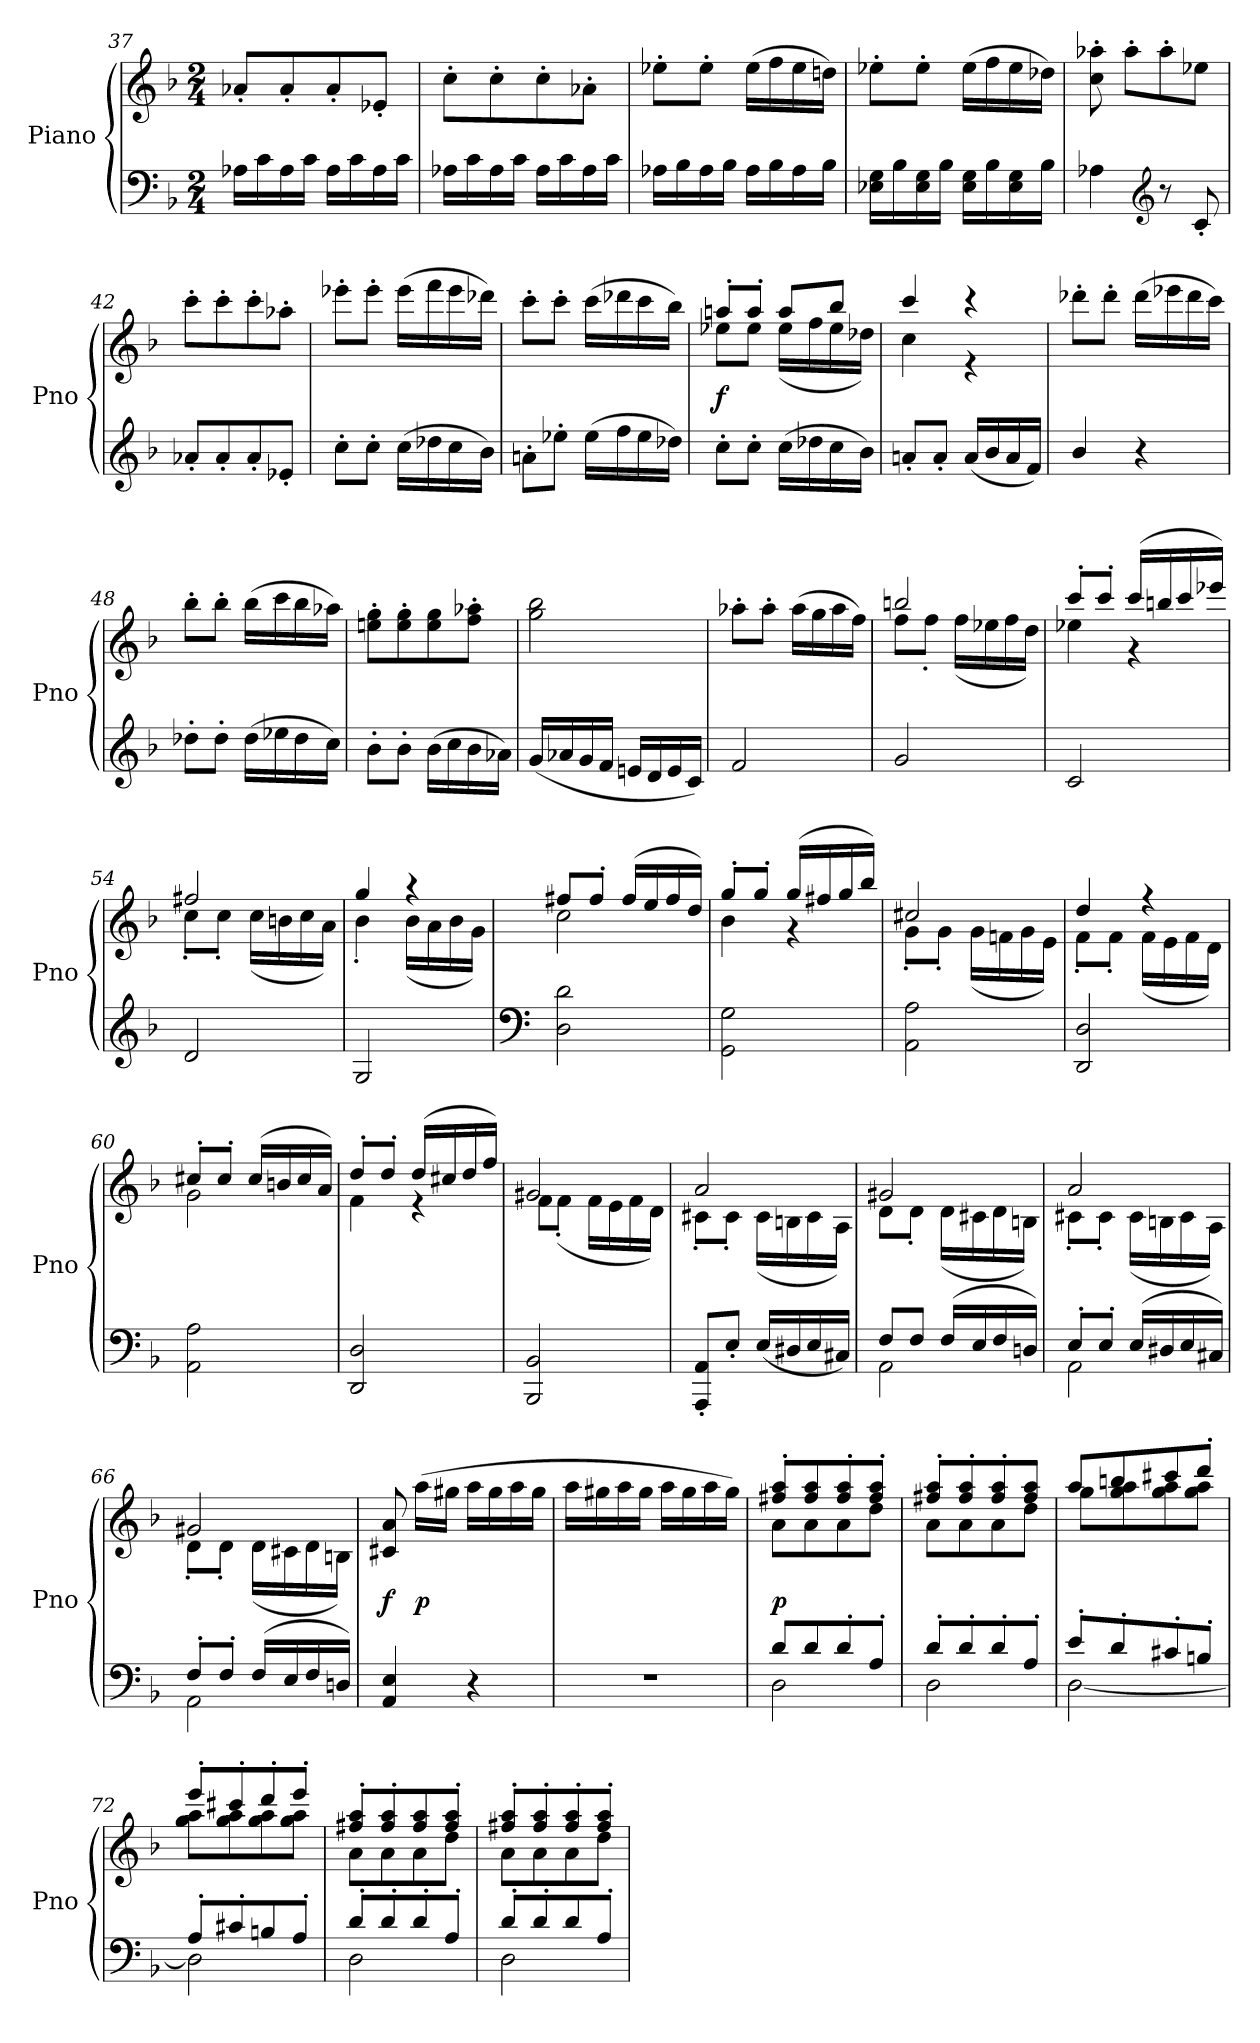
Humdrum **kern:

**kern	**kern	**dynam
*part1	*part1	*part1
*staff2	*staff1	*staff1/2
*I"Piano	*	*
*I'Pno	*	*
*clefF4	*clefG2	*
*k[b-]	*k[b-]	*
*F:	*F:	*
*M2/4	*M2/4	*
=37	=37	=37
16A-X\LL	8a-X'/L	.
16c\	.	.
16A-\	8a-'/	.
16c\JJ	.	.
16A-\LL	8a-'/	.
16c\	.	.
16A-\	8e-X'/J	.
16c\JJ	.	.
=38	=38	=38
16A-X\LL	8cc'\L	.
16c\	.	.
16A-\	8cc'\	.
16c\JJ	.	.
16A-\LL	8cc'\	.
16c\	.	.
16A-\	8a-X'\J	.
16c\JJ	.	.
=39	=39	=39
16A-X\LL	8ee-X'\L	.
16B-\	.	.
16A-\	8ee-'\J	.
16B-\JJ	.	.
16A-\LL	(16ee-\LL	.
16B-\	16ff\	.
16A-\	16ee-\	.
16B-\JJ	16ddn\JJ)	.
=40	=40	=40
16E-X\ 16G\LL	8ee-X'\L	.
16B-\	.	.
16E-\ 16G\	8ee-'\J	.
16B-\JJ	.	.
16E-\ 16G\LL	(16ee-\LL	.
16B-\	16ff\	.
16E-\ 16G\	16ee-\	.
16B-\JJ	16dd-X\JJ)	.
=41	=41	=41
4A-X\	8cc'\ 8aa-X'\	.
.	8aa-'\L	.
*clefG2	*	*
8r	8aa-'\	.
8c'/	8ee-X\J	.
=42	=42	=42
8a-X'/L	8ccc'\L	.
8a-'/	8ccc'\	.
8a-'/	8ccc'\	.
8e-X'/J	8aa-X'\J	.
=43	=43	=43
8cc'\L	8eee-X'\L	.
8cc'\J	8eee-'\J	.
(16cc\LL	(16eee-\LL	.
16dd-X\	16fff\	.
16cc\	16eee-\	.
16b-\JJ)	16ddd-X\JJ)	.
=44	=44	=44
8an'\L	8ccc'\L	.
8ee-X'\J	8ccc'\J	.
(16ee-\LL	(16ccc\LL	.
16ff\	16ddd-X\	.
16ee-\	16ccc\	.
16dd-X\JJ)	16bb-\JJ)	.
=45	=45	=45
*	*^	*
8cc'\L	8aan'/L	8ee-X\L	f
8cc'\J	8aa'/J	8ee-\J	.
(16cc\LL	8aa/L	(16ee-\LL	.
16dd-X\	.	16ff\	.
16cc\	8bb-/J	16ee-\	.
16b-\JJ)	.	16dd-X\JJ)	.
=46	=46	=46	=46
8an'/L	4ccc/	4cc\	.
8a'/J	.	.	.
(16a/LL	4r	4r	.
16b-/	.	.	.
16a/	.	.	.
16f/JJ)	.	.	.
*	*v	*v	*
=47	=47	=47
4b-/	8ddd-X'\L	.
.	8ddd-'\J	.
4r	(16ddd-\LL	.
.	16eee-X\	.
.	16ddd-\	.
.	16ccc\JJ)	.
=48	=48	=48
8dd-X'\L	8bb-'\L	.
8dd-'\J	8bb-'\J	.
(16dd-\LL	(16bb-\LL	.
16ee-X\	16ccc\	.
16dd-\	16bb-\	.
16cc\JJ)	16aa-X\JJ)	.
=49	=49	=49
8b-'\L	8een'\ 8gg'\L	.
8b-'\J	8ee'\ 8gg'\	.
(16b-\LL	8ee\ 8gg\	.
16cc\	.	.
16b-\	8ff'\ 8aa-X'\J	.
16a-X\JJ)	.	.
=50	=50	=50
(16g/LL	2gg\ 2bb-\	.
16a-X/	.	.
16g/	.	.
16f/JJ	.	.
16en/LL	.	.
16d/	.	.
16e/	.	.
16c/JJ)	.	.
=51	=51	=51
2f/	8aa-X'\L	.
.	8aa-'\J	.
.	(16aa-\LL	.
.	16gg\	.
.	16aa-\	.
.	16ff\JJ)	.
=52	=52	=52
*	*^	*
2g/	2bbn/	8ff\L	.
.	.	8ff'\J	.
.	.	(16ff\LL	.
.	.	16ee-X\	.
.	.	16ff\	.
.	.	16dd\JJ)	.
=53	=53	=53	=53
2c/	8ccc'/L	4ee-X\	.
.	8ccc'/J	.	.
.	(16ccc/LL	4r	.
.	16bbn/	.	.
.	16ccc/	.	.
.	16eee-X/JJ)	.	.
=54	=54	=54	=54
2d/	2ff#X/	8cc'\L	.
.	.	8cc'\J	.
.	.	(16cc\LL	.
.	.	16bn\	.
.	.	16cc\	.
.	.	16a\JJ)	.
=55	=55	=55	=55
2G/	4gg/	4b-'\	.
.	4r	(16b-\LL	.
.	.	16a\	.
.	.	16b-\	.
.	.	16g\JJ)	.
=56	=56	=56	=56
*clefF4	*	*	*
2D\ 2d\	8ff#X/L	2cc\	.
.	8ff#'/J	.	.
.	(16ff#/LL	.	.
.	16ee/	.	.
.	16ff#/	.	.
.	16dd/JJ)	.	.
=57	=57	=57	=57
2GG\ 2G\	8gg'/L	4b-\	.
.	8gg'/J	.	.
.	(16gg/LL	4r	.
.	16ff#X/	.	.
.	16gg/	.	.
.	16bb-/JJ)	.	.
=58	=58	=58	=58
2AA\ 2A\	2cc#X/	8g'\L	.
.	.	8g'\J	.
.	.	(16g\LL	.
.	.	16fn\	.
.	.	16g\	.
.	.	16e\JJ)	.
=59	=59	=59	=59
2DD/ 2D/	4dd/	8f'\L	.
.	.	8f'\J	.
.	4r	(16f\LL	.
.	.	16e\	.
.	.	16f\	.
.	.	16d\JJ)	.
=60	=60	=60	=60
2AA\ 2A\	8cc#X'/L	2g\	.
.	8cc#'/J	.	.
.	(16cc#/LL	.	.
.	16bn/	.	.
.	16cc#/	.	.
.	16a/JJ)	.	.
=61	=61	=61	=61
2DD/ 2D/	8dd'/L	4f\	.
.	8dd'/J	.	.
.	(16dd/LL	4r	.
.	16cc#X/	.	.
.	16dd/	.	.
.	16ff/JJ)	.	.
=62	=62	=62	=62
2BBB-/ 2BB-/	2g#X/	8f\L	.
.	.	(8f'\J	.
.	.	16f\LL	.
.	.	16e\	.
.	.	16f\	.
.	.	16d\JJ)	.
=63	=63	=63	=63
8AAA'/ 8AA'/L	2a/	8c#X'\L	.
8E'/J	.	8c#'\J	.
(16E/LL	.	(16c#\LL	.
16D#X/	.	16Bn\	.
16E/	.	16c#\	.
16C#X/JJ)	.	16A\JJ)	.
=64	=64	=64	=64
*^	*	*	*
8F/L	2AA\	2g#X/	8d\L	.
8F/J	.	.	8d'\J	.
(16F/LL	.	.	(16d\LL	.
16E/	.	.	16c#X\	.
16F/	.	.	16d\	.
16Dn/JJ)	.	.	16Bn\JJ)	.
=65	=65	=65	=65	=65
8E'/L	2AA\	2a/	8c#X'\L	.
8E'/J	.	.	8c#'\J	.
(16E/LL	.	.	(16c#\LL	.
16D#X/	.	.	16Bn\	.
16E/	.	.	16c#\	.
16C#X/JJ)	.	.	16A\JJ)	.
=66	=66	=66	=66	=66
8F'/L	2AA\	2g#X/	8d'\L	.
8F'/J	.	.	8d'\J	.
(16F/LL	.	.	(16d\LL	.
16E/	.	.	16c#X\	.
16F/	.	.	16d\	.
16Dn/JJ)	.	.	16Bn\JJ)	.
*v	*v	*	*	*
*	*v	*v	*
=67	=67	=67
4AA/ 4E/	8c#X/ 8a/	f
.	(16aa\LL	p
.	16gg#X\JJ	.
4r	16aa\LL	.
.	16gg#\	.
.	16aa\	.
.	16gg#\JJ	.
=68	=68	=68
2r	16aa\LL	.
.	16gg#X\	.
.	16aa\	.
.	16gg#\JJ	.
.	16aa\LL	.
.	16gg#\	.
.	16aa\	.
.	16gg#\JJ)	.
=69	=69	=69
*^	*^	*
8d/L	2D\	8ff#X'/ 8aa'/L	8a\L	p
8d/	.	8ff#/ 8aa/	8a\	.
8d'/	.	8ff#'/ 8aa'/	8a\	.
8A'/J	.	8ff#'/ 8aa'/J	8dd\J	.
=70	=70	=70	=70	=70
8d'/L	2D\	8ff#X'/ 8aa'/L	8a\L	.
8d'/	.	8ff#'/ 8aa'/	8a\	.
8d'/	.	8ff#'/ 8aa'/	8a\	.
8A'/J	.	8ff#/ 8aa/J	8dd\J	.
=71	=71	=71	=71	=71
8e'/L	[2D\	8aa/L	8gg\L	.
8d'/	.	8bbn/	8gg\ 8aa\	.
8c#X'/	.	8ccc#X/	8gg\ 8aa\	.
8Bn'/J	.	8ddd'/J	8gg\ 8aa\J	.
=72	=72	=72	=72	=72
8A'/L	2D\]	8eee'/L	8gg\ 8aa\L	.
8c#X'/	.	8ccc#X'/	8gg\ 8aa\	.
8Bn/	.	8ddd'/	8gg\ 8aa\	.
8A'/J	.	8eee'/J	8gg\ 8aa\J	.
=73	=73	=73	=73	=73
8d'/L	2D\	8ff#X'/ 8aa'/L	8a\L	.
8d'/	.	8ff#'/ 8aa'/	8a\	.
8d'/	.	8ff#/ 8aa/	8a\	.
8A'/J	.	8ff#'/ 8aa'/J	8dd\J	.
=74	=74	=74	=74	=74
8d'/L	2D\	8ff#X'/ 8aa'/L	8a\L	.
8d'/	.	8ff#'/ 8aa'/	8a\	.
8d/	.	8ff#'/ 8aa'/	8a\	.
8A'/J	.	8ff#'/ 8aa'/J	8dd\J	.
*v	*v	*	*	*
*	*v	*v	*
=	=	=
*-	*-	*-
